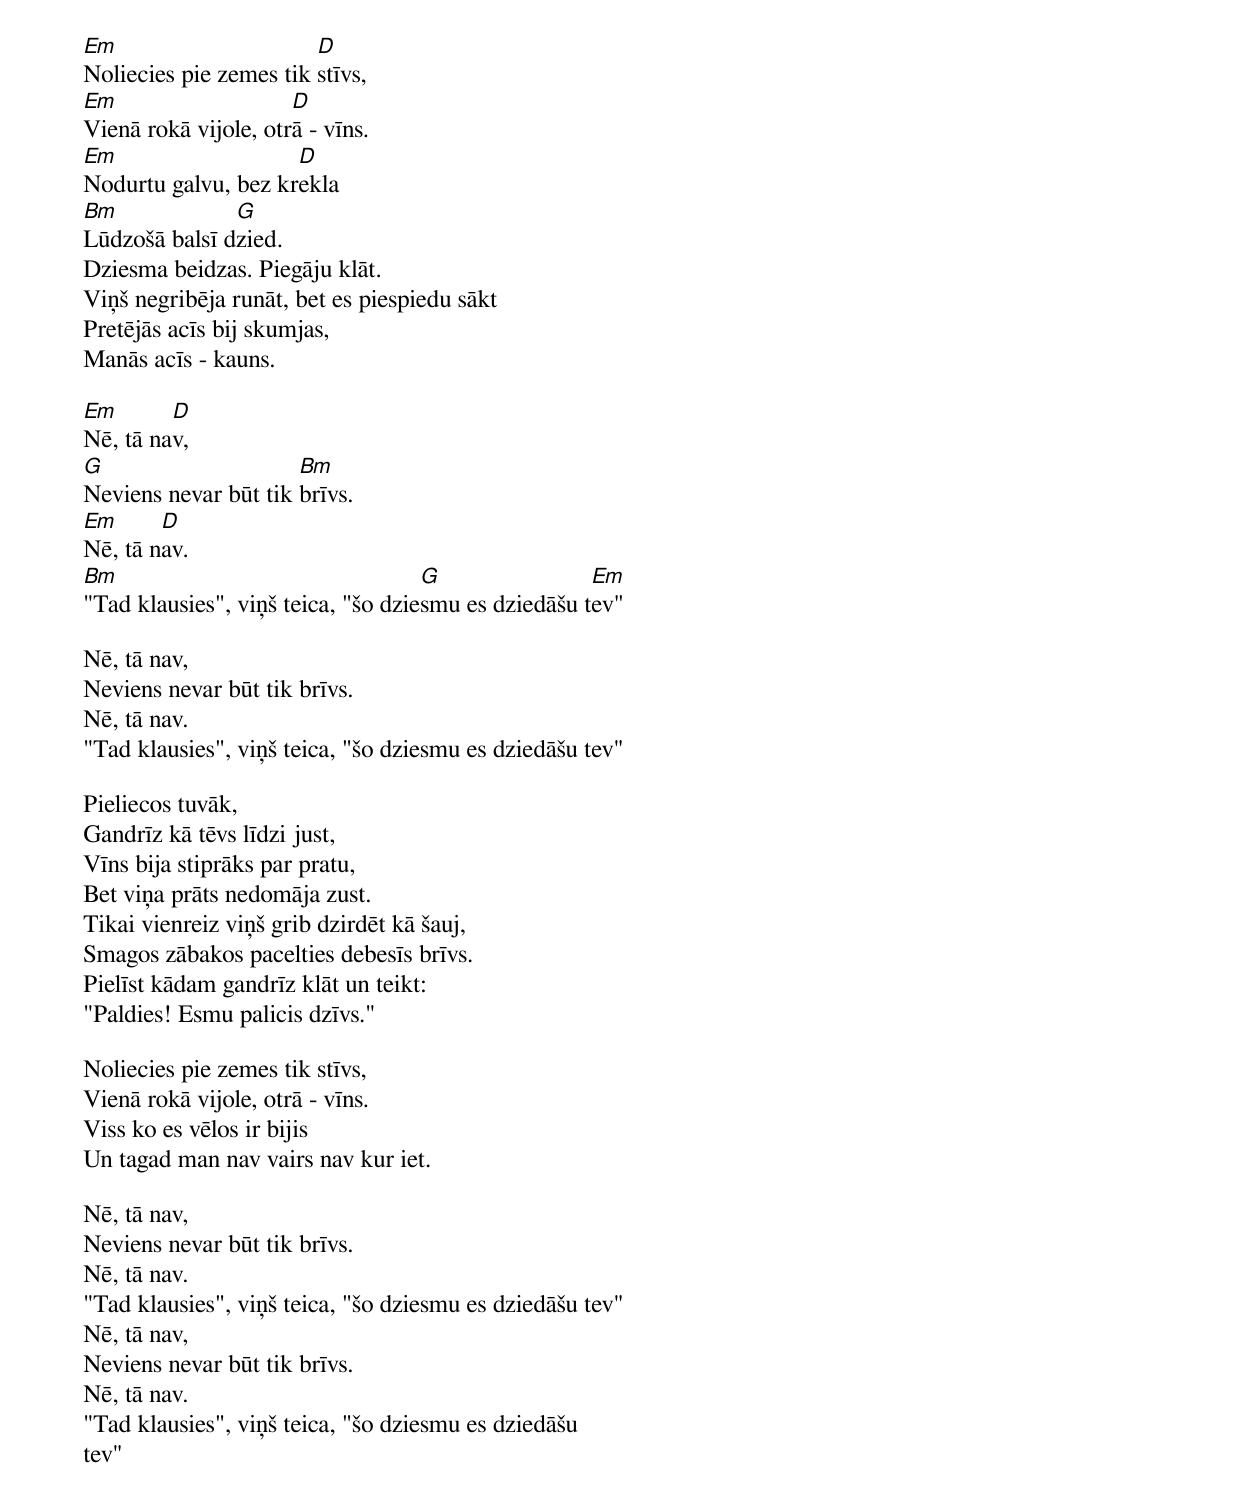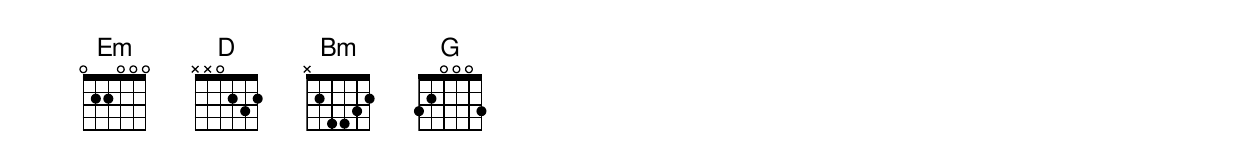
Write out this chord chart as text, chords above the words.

Em                      D
Noliecies pie zemes tik stīvs,
Em                    D
Vienā rokā vijole, otrā - vīns.
Em                   D
Nodurtu galvu, bez krekla
Bm             G
Lūdzošā balsī dzied.
Dziesma beidzas. Piegāju klāt.
Viņš negribēja runāt, bet es piespiedu sākt
Pretējās acīs bij skumjas,
Manās acīs - kauns.

Em       D
Nē, tā nav,
G                     Bm
Neviens nevar būt tik brīvs.
Em      D
Nē, tā nav.
Bm                                  G                Em
"Tad klausies", viņš teica, "šo dziesmu es dziedāšu tev"

Nē, tā nav,
Neviens nevar būt tik brīvs.
Nē, tā nav.
"Tad klausies", viņš teica, "šo dziesmu es dziedāšu tev"

Pieliecos tuvāk,
Gandrīz kā tēvs līdzi just,
Vīns bija stiprāks par pratu,
Bet viņa prāts nedomāja zust.
Tikai vienreiz viņš grib dzirdēt kā šauj,
Smagos zābakos pacelties debesīs brīvs.
Pielīst kādam gandrīz klāt un teikt:
"Paldies! Esmu palicis dzīvs."

Noliecies pie zemes tik stīvs,
Vienā rokā vijole, otrā - vīns.
Viss ko es vēlos ir bijis
Un tagad man nav vairs nav kur iet.

Nē, tā nav,
Neviens nevar būt tik brīvs.
Nē, tā nav.
"Tad klausies", viņš teica, "šo dziesmu es dziedāšu tev"
Nē, tā nav,
Neviens nevar būt tik brīvs.
Nē, tā nav.
"Tad klausies", viņš teica, "šo dziesmu es dziedāšu
tev"
